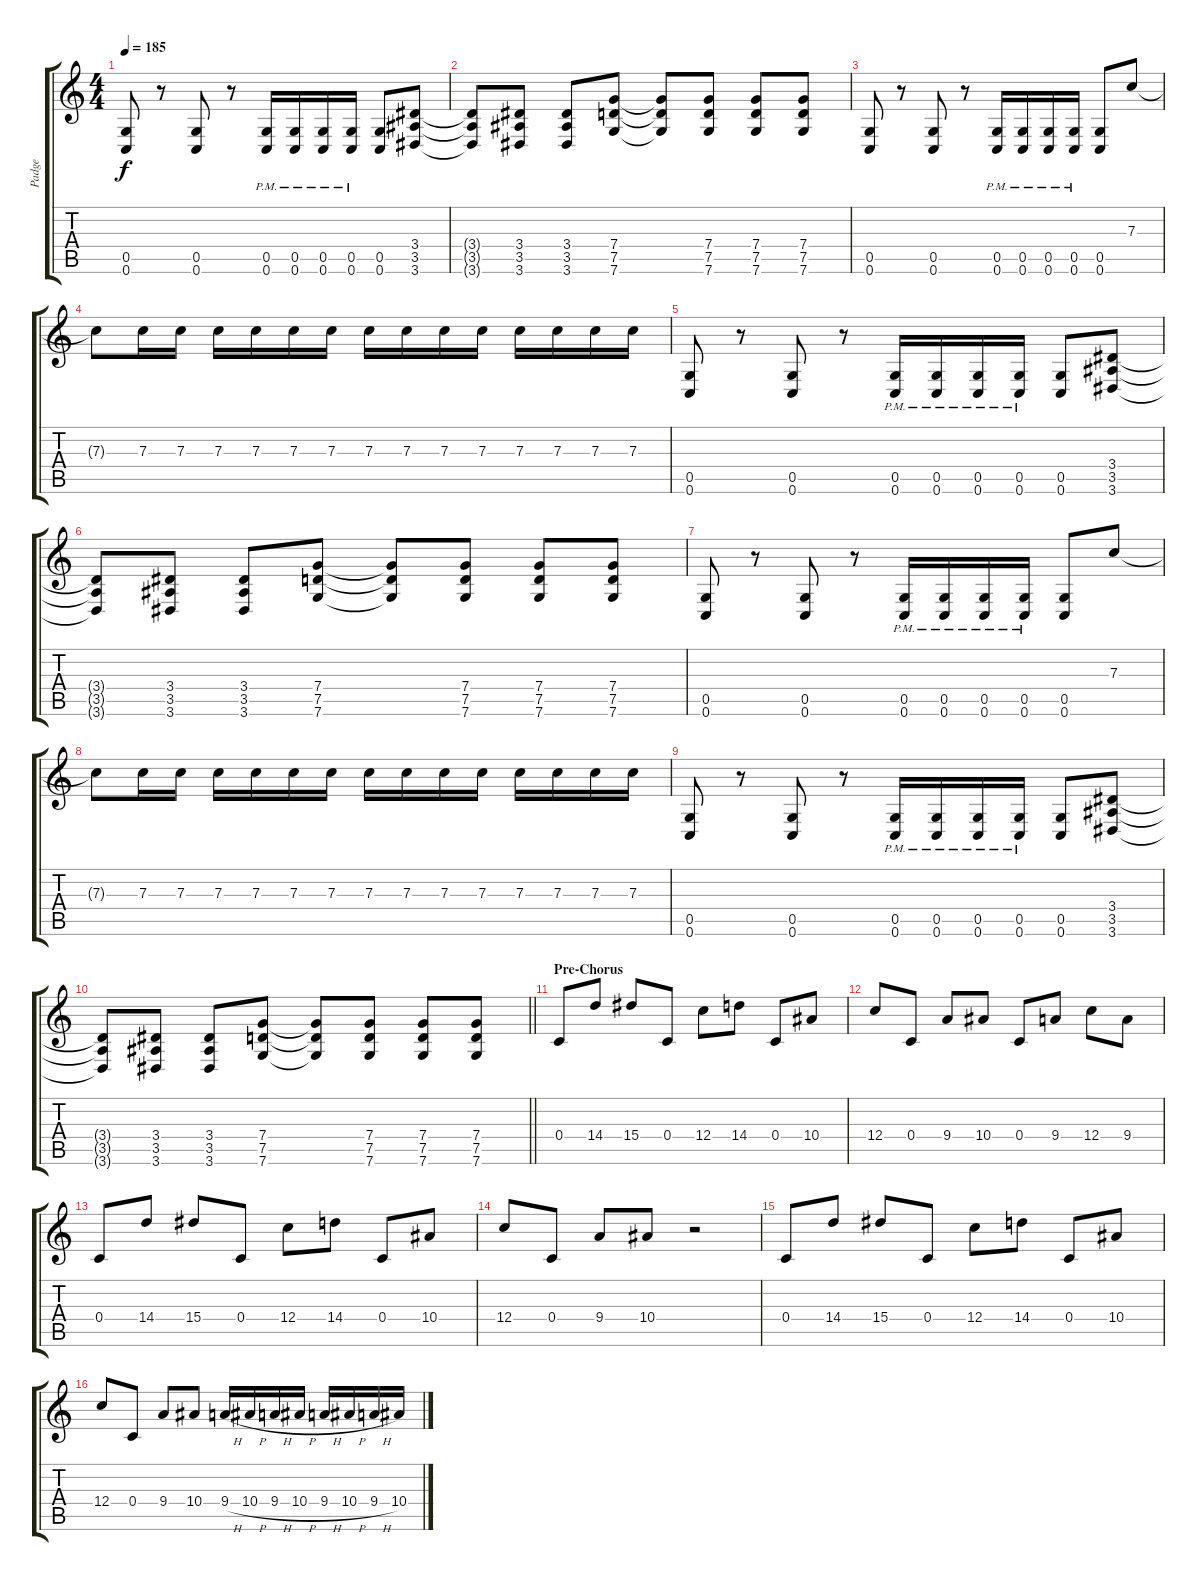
\track ("Padge" "Padge") {instrument distortionguitar}
\staff {score tabs}
\tuning (D4 A3 F3 C3 G2 C2) {hide}
\ts (4 4)
\tempo 185
\clef g2
\ks c
(0.5 0.6).8{dy f} r.8 (0.5 0.6).8 r.8 (0.5{pm} 0.6{pm}).16 (0.5{pm} 0.6{pm}).16 (0.5{pm} 0.6{pm}).16 (0.5{pm} 0.6{pm}).16 (0.5 0.6).8 (3.4 3.5 3.6).8 |
(3.4{t} 3.5{t} 3.6{t}).8 (3.4 3.5 3.6).8 (3.4 3.5 3.6).8 (7.4 7.5 7.6).8 (7.4{t} 7.5{t} 7.6{t}).8 (7.4 7.5 7.6).8 (7.4 7.5 7.6).8 (7.4 7.5 7.6).8 |
(0.5 0.6).8 r.8 (0.5 0.6).8 r.8 (0.5{pm} 0.6{pm}).16 (0.5{pm} 0.6{pm}).16 (0.5{pm} 0.6{pm}).16 (0.5{pm} 0.6{pm}).16 (0.5 0.6).8 7.3.8 |
7.3{t}.8 7.3.16 7.3.16 7.3.16 7.3.16 7.3.16 7.3.16 7.3.16 7.3.16 7.3.16 7.3.16 7.3.16 7.3.16 7.3.16 7.3.16 |
(0.5 0.6).8 r.8 (0.5 0.6).8 r.8 (0.5{pm} 0.6{pm}).16 (0.5{pm} 0.6{pm}).16 (0.5{pm} 0.6{pm}).16 (0.5{pm} 0.6{pm}).16 (0.5 0.6).8 (3.4 3.5 3.6).8 |
(3.4{t} 3.5{t} 3.6{t}).8 (3.4 3.5 3.6).8 (3.4 3.5 3.6).8 (7.4 7.5 7.6).8 (7.4{t} 7.5{t} 7.6{t}).8 (7.4 7.5 7.6).8 (7.4 7.5 7.6).8 (7.4 7.5 7.6).8 |
(0.5 0.6).8 r.8 (0.5 0.6).8 r.8 (0.5{pm} 0.6{pm}).16 (0.5{pm} 0.6{pm}).16 (0.5{pm} 0.6{pm}).16 (0.5{pm} 0.6{pm}).16 (0.5 0.6).8 7.3.8 |
7.3{t}.8 7.3.16 7.3.16 7.3.16 7.3.16 7.3.16 7.3.16 7.3.16 7.3.16 7.3.16 7.3.16 7.3.16 7.3.16 7.3.16 7.3.16 |
(0.5 0.6).8 r.8 (0.5 0.6).8 r.8 (0.5{pm} 0.6{pm}).16 (0.5{pm} 0.6{pm}).16 (0.5{pm} 0.6{pm}).16 (0.5{pm} 0.6{pm}).16 (0.5 0.6).8 (3.4 3.5 3.6).8 |
\barLineRight lightlight
(3.4{t} 3.5{t} 3.6{t}).8 (3.4 3.5 3.6).8 (3.4 3.5 3.6).8 (7.4 7.5 7.6).8 (7.4{t} 7.5{t} 7.6{t}).8 (7.4 7.5 7.6).8 (7.4 7.5 7.6).8 (7.4 7.5 7.6).8 |
\section ("" "Pre-Chorus")
0.4.8 14.4.8 15.4.8 0.4.8 12.4.8 14.4.8 0.4.8 10.4.8 |
12.4.8 0.4.8 9.4.8 10.4.8 0.4.8 9.4.8 12.4.8 9.4.8 |
0.4.8 14.4.8 15.4.8 0.4.8 12.4.8 14.4.8 0.4.8 10.4.8 |
12.4.8 0.4.8 9.4.8 10.4.8 r.2 |
0.4.8 14.4.8 15.4.8 0.4.8 12.4.8 14.4.8 0.4.8 10.4.8 |
12.4.8 0.4.8 9.4.8 10.4.8 9.4{h}.16 10.4{h}.16 9.4{h}.16 10.4{h}.16 9.4{h}.16 10.4{h}.16 9.4{h}.16 10.4.16
